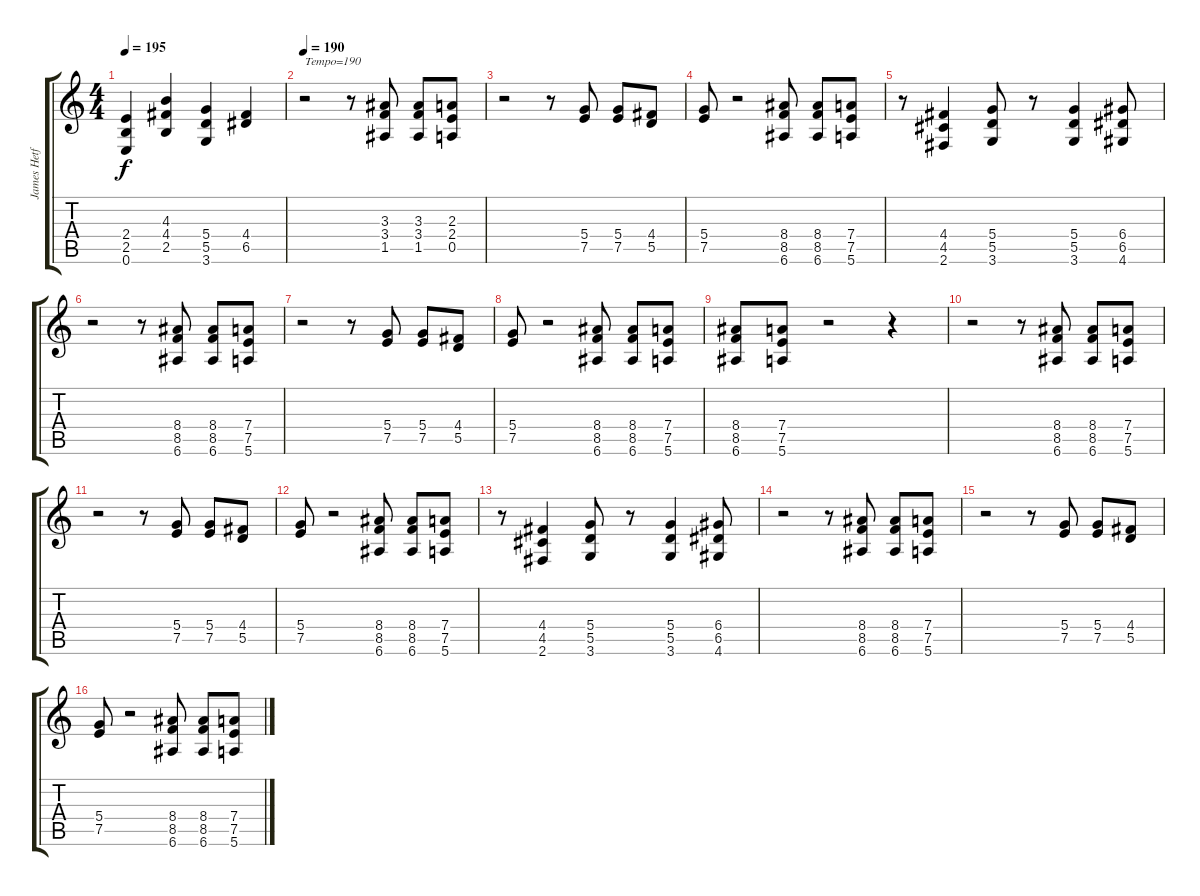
\track ("James Hetfield" "James Hetf") {instrument distortionguitar}
\staff {score tabs}
\tuning (E4 B3 G3 D3 A2 E2) {hide}
\ts (4 4)
\tempo 195
\tempo 95
\tempo 195
\clef g2
\ks c
(2.4 2.5 0.6).4{dy f instrument distortionguitar} (4.3 4.4 2.5).4 (5.4 5.5 3.6).4 (4.4 6.5).4 |
\tempo 190
r.2{txt "Tempo=190"} r.8 (3.3 3.4 1.5).8 (3.3 3.4 1.5).8 (2.3 2.4 0.5).8 |
r.2 r.8 (5.4 7.5).8 (5.4 7.5).8 (4.4 5.5).8 |
(5.4 7.5).8 r.2 (8.4 8.5 6.6).8 (8.4 8.5 6.6).8 (7.4 7.5 5.6).8 |
r.8 (4.4 4.5 2.6).4 (5.4 5.5 3.6).8 r.8 (5.4 5.5 3.6).4 (6.4 6.5 4.6).8 |
r.2 r.8 (8.4 8.5 6.6).8 (8.4 8.5 6.6).8 (7.4 7.5 5.6).8 |
r.2 r.8 (5.4 7.5).8 (5.4 7.5).8 (4.4 5.5).8 |
(5.4 7.5).8 r.2 (8.4 8.5 6.6).8 (8.4 8.5 6.6).8 (7.4 7.5 5.6).8 |
(8.4 8.5 6.6).8 (7.4 7.5 5.6).8 r.2 r.4 |
r.2 r.8 (8.4 8.5 6.6).8 (8.4 8.5 6.6).8 (7.4 7.5 5.6).8 |
r.2 r.8 (5.4 7.5).8 (5.4 7.5).8 (4.4 5.5).8 |
(5.4 7.5).8 r.2 (8.4 8.5 6.6).8 (8.4 8.5 6.6).8 (7.4 7.5 5.6).8 |
r.8 (4.4 4.5 2.6).4 (5.4 5.5 3.6).8 r.8 (5.4 5.5 3.6).4 (6.4 6.5 4.6).8 |
r.2 r.8 (8.4 8.5 6.6).8 (8.4 8.5 6.6).8 (7.4 7.5 5.6).8 |
r.2 r.8 (5.4 7.5).8 (5.4 7.5).8 (4.4 5.5).8 |
(5.4 7.5).8 r.2 (8.4 8.5 6.6).8 (8.4 8.5 6.6).8 (7.4 7.5 5.6).8
